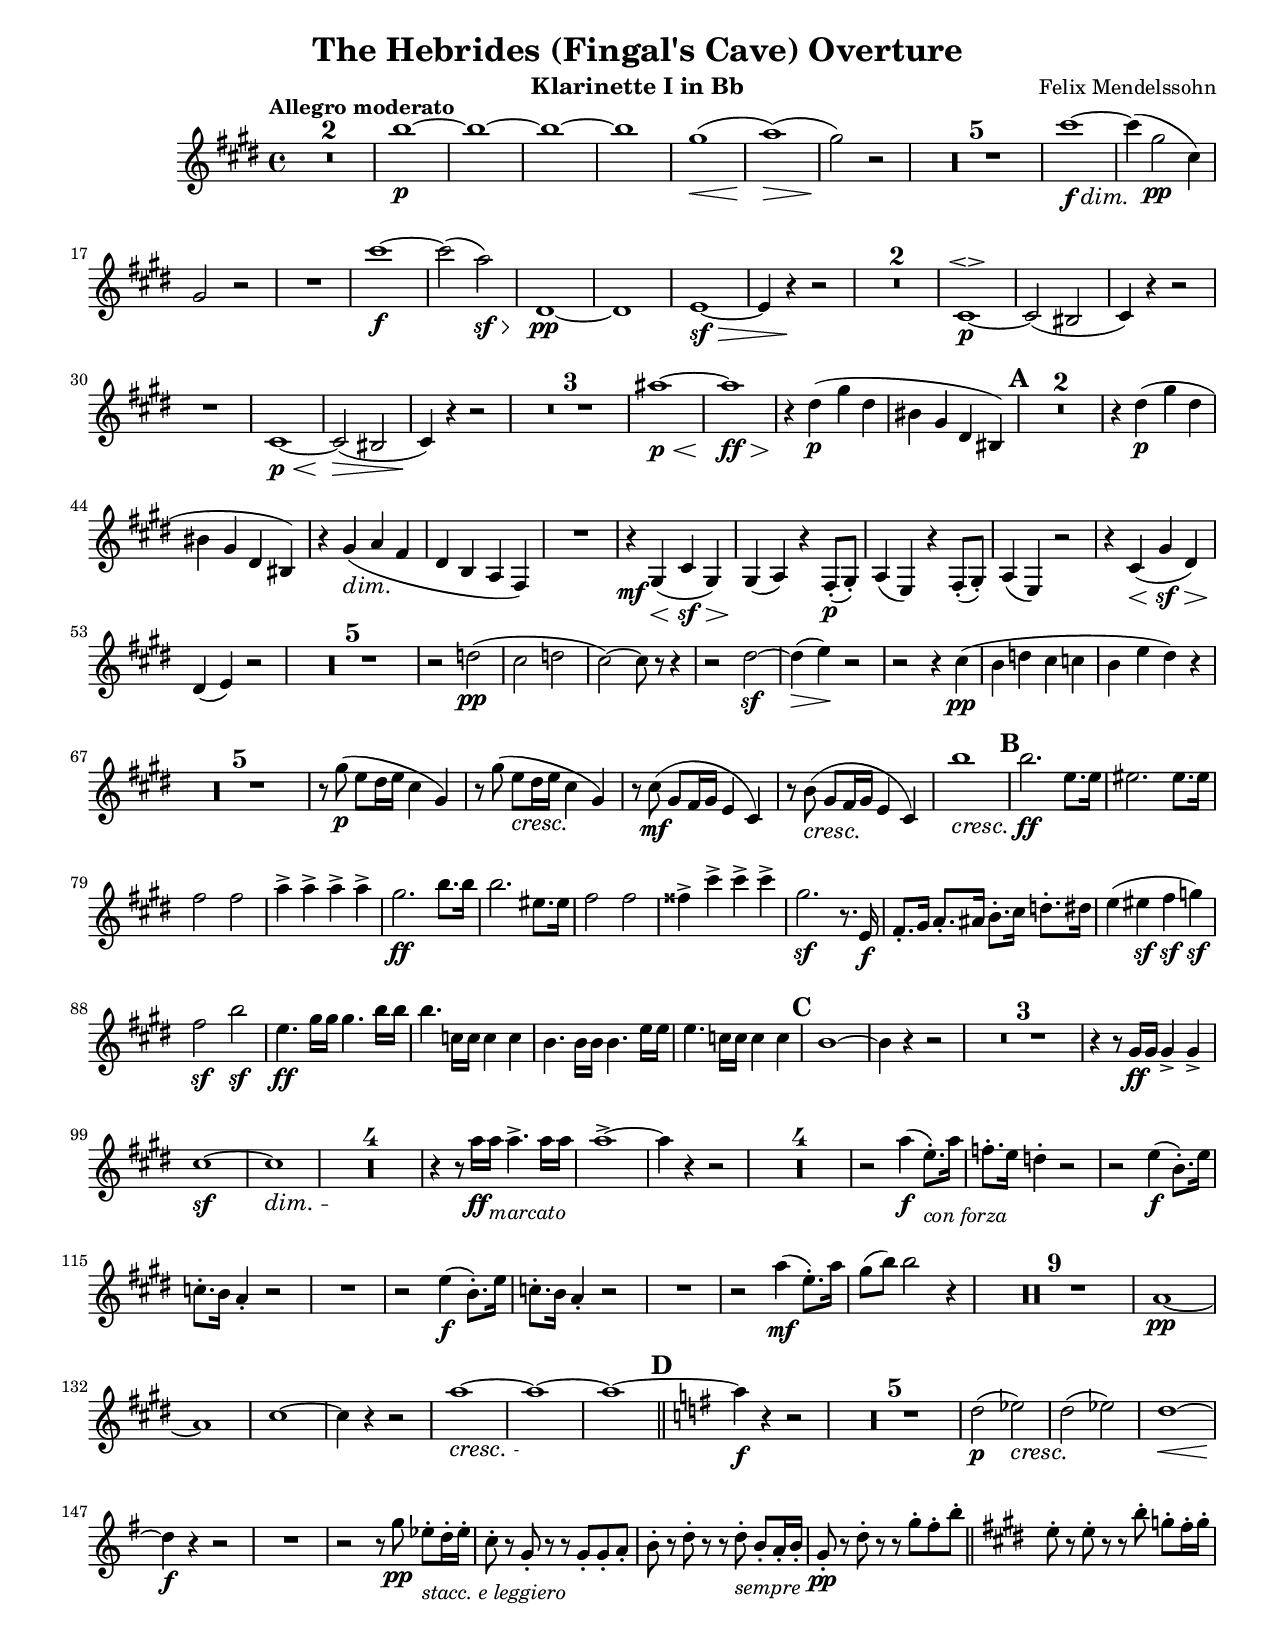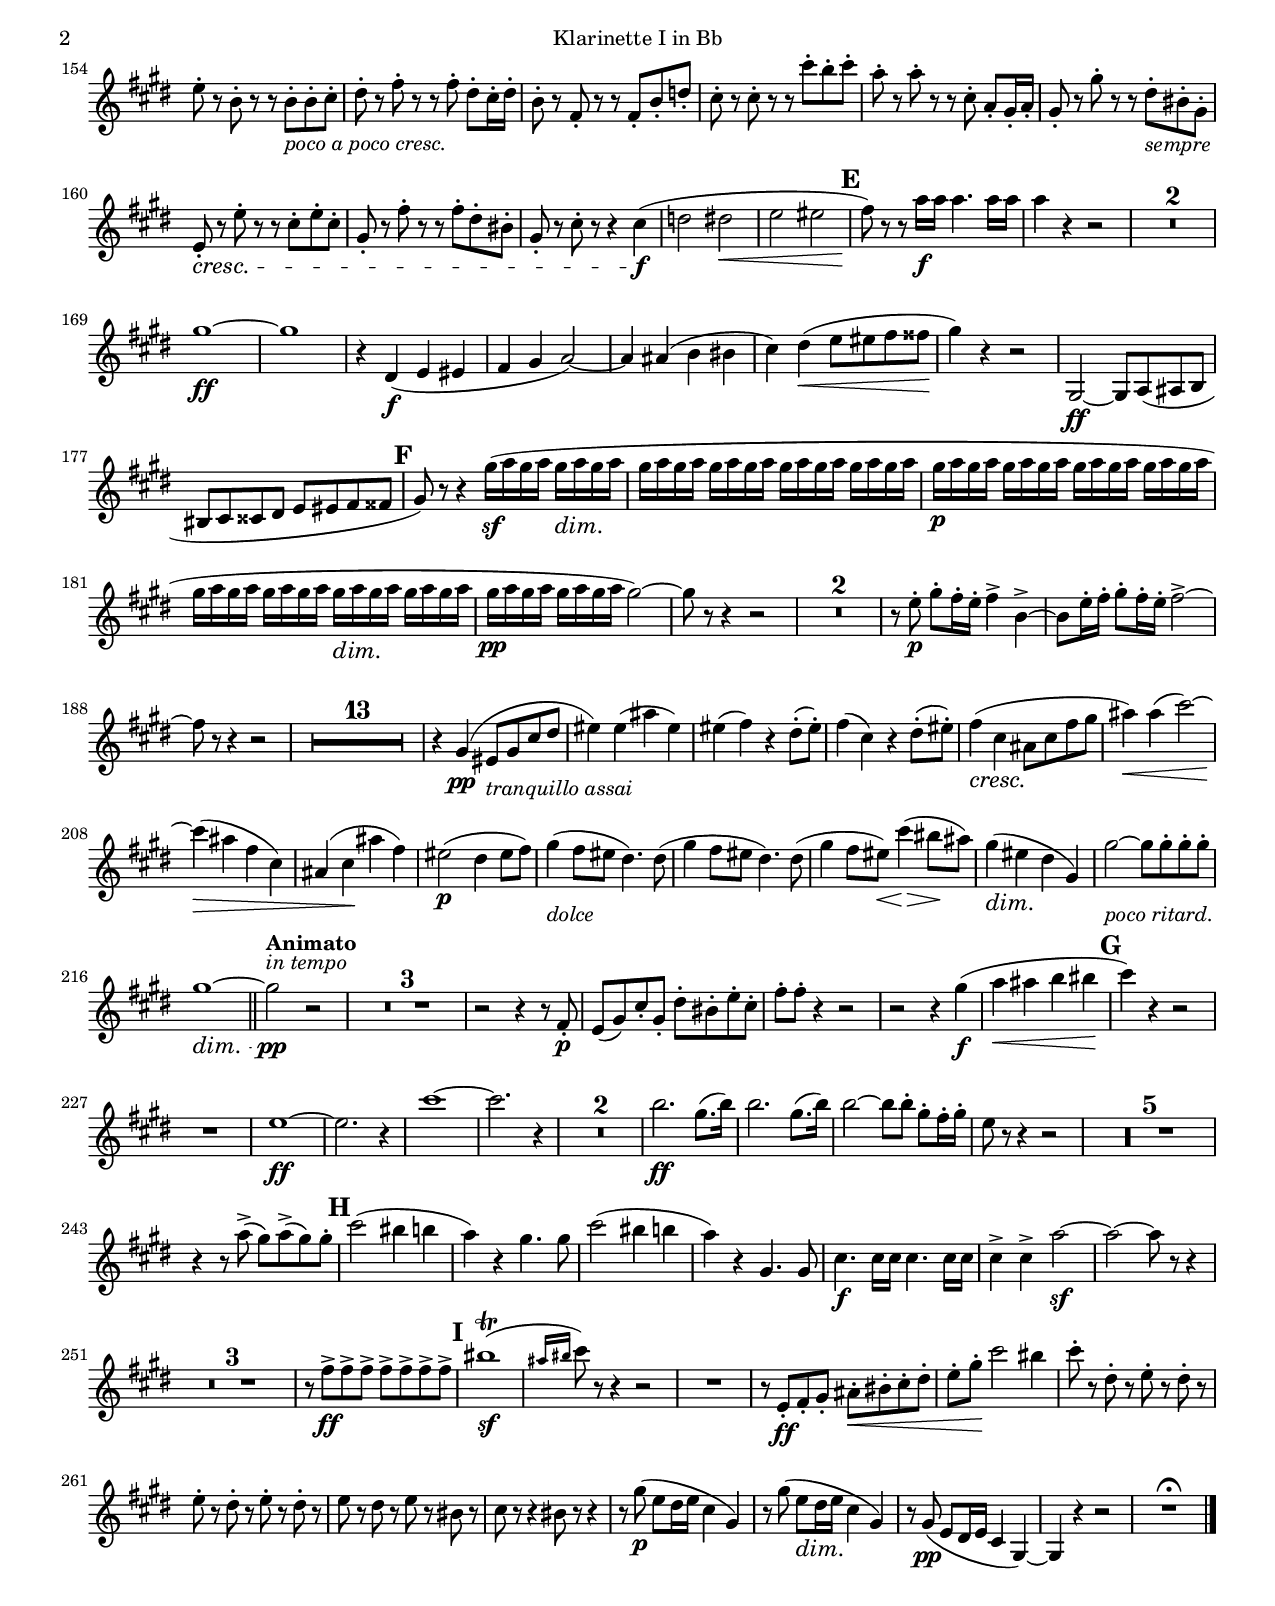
% This LilyPond file was generated by Rosegarden 16.00
\include "english.ly"
\version "2.18.2"
\header {
    composer = "Felix Mendelssohn"
    instrument = "Klarinette I in Bb"
    title = "The Hebrides (Fingal's Cave) Overture"
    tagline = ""
}
#(set-global-staff-size 18)
#(set-default-paper-size "letter")
\paper {
  system-system-spacing #'basic-distance = #14
}
\score {
    << % common
    \context Staff = "track 1" << 
        \set Score.skipBars = ##t
        %\set Staff.printKeyCancellation = ##f
        \context Voice = "voice 1" {
            \override Voice.TextScript #'padding = #2.0
            \override MultiMeasureRest #'expand-limit = 10
            \time 4/4
            \clef "treble"
            \transpose bf a {
            \key d \minor
            \tempo "Allegro moderato"
            R1*2
            c''' 1 \p ~
            c''' 1 ~
            c''' 1 ~
            c''' 1
            a'' 1 \< (
            bf'' 1 \> ) (
            a'' 2 \! ) r
            R1*5
            d''' 1 \f ~ \dim
            d''' 4 \! ( a'' 2 \pp d'' 4 )
            a' 2 r
            R1
            d''' 1 \f ~
            d''' 2 ( bf'' \sf \> )
            e' 1 \pp ~
            e' 1
            f' 1 \sf \> ~
            f' 4 r \! r2
            R1*2
            d' 1 \p ^\espressivo ~
            d' 2 \! ( cs'
            d' 4 ) r r2
            R1
            d' 1 \p \< ~
            d' 2 \> ( cs'
            d' 4 \! ) r r2
            R1*3
            b'' 1 \p \< ~
            b'' 1 \ff \>
            r4 \! e'' \p ( a'' e''
            cs'' 4 a' e' cs' )
            \mark \default %A
            R1*2
            r4 e'' \p ( a'' e''
            cs'' 4 a' e' cs' )
            r4 a' \dim ( bf' \! g'
            e' 4 c' bf g )
            R1
            r4 \mf a  \< ( d' \sf \> a )
            a 4 \! ( bf ) r g 8 -. \p ( a -. )
            bf 4 ( f ) r g 8 -. ( a -. )
            bf 4 ( f ) r2
            r4 d' \< ( a' \sf \> e' )
            e' 4 \! ( f' ) r2
            R1*5
            r2 ef'' \pp (
            d'' 2 ef''
            d'' 2 ) ~ d'' 8 r r4
            r2 e'' \sf ~
            e'' 4 \> ( f'' \! ) r2
            r2 r4 d'' \pp (
            c'' 4 ef'' d'' df''
            c'' 4 f'' e'' ) r
            R1*5
            r8 a'' \p ( f'' e'' 16 f'' d'' 4 a' )
            r8 a'' ( f'' \cresc e'' 16 \! f'' d'' 4 a' )
            r8 d'' \mf ( a' g' 16 a' f' 4 d' )
            r8 c'' \cresc ( a' \! g' 16 a' f' 4 d' )
            c''' 1 \cresc
            \mark \default %B
            c''' 2. \ff f'' 8. f'' 16
            fs'' 2. fs'' 8. fs'' 16
            g'' 2 g''
            bf'' 4 -> bf'' -> bf'' -> bf'' ->
            a'' 2. \ff c''' 8. c''' 16
            c''' 2. fs'' 8. fs'' 16
            g'' 2 g''
            gs'' 4 -> d''' -> d''' -> d''' ->
            a'' 2. \sf r8. f' 16 \f
            g' 8. -. a' 16 bf' 8. -. b' 16 c'' 8. -. d'' 16 ef'' 8. -. e'' 16
            f'' 4 ( fs'' \sf g'' \sf af'' \sf )
            g'' 2 \sf c''' \sf
            f'' 4. \ff a'' 16 a'' a'' 4. c''' 16 c'''
            c''' 4. df'' 16 df'' df'' 4 df''
            c'' 4. c'' 16 c'' c'' 4. f'' 16 f''
            f'' 4. df'' 16 df'' df'' 4 df''
            \mark \default %C
            c'' 1 ~
            c'' 4 r r2
            R1*3
            r4 r8 a' 16 \ff a' a' 4 -> a' ->
            d'' 1 \sf ~
            d'' 1 \dim
            R1*4 \!
            r4 r8 bf'' 16 \ff bf'' _\markup { \italic "marcato" } bf'' 4. -> bf'' 16 bf''
            bf'' 1 -> ~
            bf'' 4 r r2
            R1*4
            r2 bf'' 4 \f ( f'' 8. -. _\markup { \italic "con forza" } ) bf'' 16
            gf'' 8. -. f'' 16 ef'' 4 -. r2
            r2 f'' 4 \f ( c'' 8. -. ) f'' 16
            df'' 8. -. c'' 16 bf' 4 -. r2
            R1
            r2 f'' 4 \f ( c'' 8. -. ) f'' 16
            df'' 8. -. c'' 16 bf' 4 -. r2
            R1
            r2 bf'' 4 \mf ( f'' 8. -. ) bf'' 16
            a'' 8 ( c''' ) c''' 2 r4
            R1*9
            bf' 1 \pp ~
            bf' 1
            d'' 1 ~
            d'' 4 r r2
            bf'' 1 \cresc ~
            bf'' 1 \! ~
            bf'' 1 ~ \bar "||"
            \mark \default %D
            \key f \minor
            bf'' 4 \f r r2
            R1*5
            ef'' 2 \p ( ff'' \cresc )
            ef'' 2 \! ( ff'' )
            ef'' 1 \< ~
            ef'' 4 \f r r2
            R1
            r2 r8 af'' \pp ff'' -. _\markup { \italic "stacc. e leggiero" } ef'' 16 -. ff'' -.
            df'' 8 -. r af' -. r r af' -. af' -. bf' -.
            c'' 8 -. r ef'' -. r r ef'' -. _\markup { \italic "sempre" } c'' -. bf' 16 -. c'' -.
            af' 8 -. \pp r ef'' -. r r af'' -. g'' -. c''' -.  \bar "||"
            \key d \minor
            f'' 8 -. r f'' -. r r c''' -. af'' -. g'' 16 -. af'' -.
            f'' 8 -. r c'' -. r r c'' -. _\markup { \italic "poco a poco cresc." } c'' -. d'' -.
            e'' 8 -. r g'' -. r r g'' -. e'' -. d'' 16 -. e'' -.
            c'' 8 -. r g' -. r r g' -. c'' -. ef'' -.
            d'' 8 -. r d'' -. r r d''' -. c''' -. d''' -.
            bf'' 8 -. r bf'' -. r r d'' -. bf' -. a' 16 -. bf' -.
            a' 8 -. r a'' -. r r e'' -. _\markup { \italic "sempre" } cs'' -. a' -.
            f' 8 -. \cresc r f'' -. r r d'' -. f'' -. d'' -.
            a' 8 -. r g'' -. r r g'' -. e'' -. cs'' -.
            a' 8 -. r d'' -. r r4 d'' \f (
            ef'' 2 e'' \<
            f'' 2 fs''
            \mark \default %E
            g'' 8 \! ) r r bf'' 16 \f bf'' bf'' 4. bf'' 16 bf''
            bf'' 4 r r2
            R1*2
            a'' 1 \ff ~
            a'' 1
            r4 e' \f ( f' fs'
            g' 4 a' bf' 2 ) ~
            bf' 4 b' ( c'' cs''
            d'' 4 ) e'' \< ( f'' 8 fs'' g'' gs''
            a'' 4 \! ) r r2
            a 2 \ff ~ a 8 bf ( b c'
            cs' 8 d' ds' e' f' fs' g' gs'
            \mark \default %F
            a' 8 ) r r4 a'' 16 \sf ( bf'' a'' bf'' a'' \dim bf'' \! a'' bf''
            a'' 16 bf'' a'' bf'' a'' bf'' a'' bf'' a'' bf'' a'' bf'' a'' bf'' a'' bf''
            a'' 16 \p bf'' a'' bf'' a'' bf'' a'' bf'' a'' bf'' a'' bf'' a'' bf'' a'' bf''
            a'' 16 bf'' a'' bf'' a'' bf'' a'' bf'' a'' \dim bf'' \! a'' bf'' a'' bf'' a'' bf''
            a'' 16 \pp bf'' a'' bf'' a'' bf'' a'' bf'' a'' 2 ) ~
            a'' 8 r r4 r2
            R1*2
            r8 f'' -. \p a'' -. g'' 16 -. f'' -. g'' 4 -> c'' -> ~
            c'' 8 f'' 16 -. g'' -. a'' 8 -. g'' 16 -. f'' -. g'' 2 -> ~
            g'' 8 r r4 r2
            R1*13
            r4 a' \pp ( fs' 8 _\markup { \italic "tranquillo assai" } a' d'' e''
            fs'' 4 ) fs'' ( b'' fs'' )
            fs'' 4 ( g'' ) r e'' 8 -. ( fs'' -. )
            g'' 4 ( d'' ) r e'' 8 -. ( fs'' -. )
            g'' 4 \cresc ( d'' \! b' 8 d'' g'' a''
            b'' 4 \< ) b'' ( d''' 2 ) ~
            d''' 4 \> ( b'' g'' d'' )
            b' 4 ( d'' \! b'' g'' )
            fs'' 2 \p ( e'' 4 fs'' 8 g'' )
            a'' 4 _\markup { \italic "dolce" } ( g'' 8 fs'' e'' 4. ) e'' 8 (
            a'' 4 g'' 8 fs'' e'' 4. ) e'' 8 (
            a'' 4 g'' 8 fs'' \< ) d''' 4 \> ( cs''' 8 \! b'' )
            a'' 4 \dim ( fs'' \! e'' a' )
            a'' 2 _\markup { \italic "poco ritard." } ~ a'' 8 a'' -. a'' -. a'' -.
            a'' 1 \dim ~ \bar "||"
            \tempo "Animato"
            a'' 2 \pp ^\markup { \italic "in tempo" } r
            R1*3
            r2 r4 r8 g' \p -.
            f' 8 ( a' ) d'' -. a' -. e'' -. cs'' -. f'' -. d'' -.
            g'' 8 -. g'' -. r4 r2
            r2 r4 a'' \f (
            bf'' 4 \< b'' c''' cs''' \!
            \mark \default %G
            d''' 4 ) r r2
            R1
            f'' 1 \ff ~
            f'' 2. r4
            d''' 1 ~
            d''' 2. r4
            R1*2
            c''' 2. \ff a'' 8. ( c''' 16 )
            c''' 2. a'' 8. ( c''' 16 )
            c''' 2 ~ c''' 8 c''' -. a'' -. g'' 16 -. a'' -.
            f'' 8 r r4 r2
            R1*5
            r4 r8 bf'' -> ( a'' ) bf'' -> ( a'' ) a'' -.
            \mark \default %H
            d''' 2 ( cs''' 4 c'''
            bf'' 4 ) r a'' 4. a'' 8
            d''' 2 ( cs''' 4 c'''
            bf'' 4 ) r a' 4. a' 8
            d'' 4. \f d'' 16 d'' d'' 4. d'' 16 d''
            d'' 4 -> d'' -> bf'' 2 \sf ~
            bf'' 2 ~ bf'' 8 r r4
            R1*3
            r8 g'' -> \ff g'' -> g'' -> g'' -> g'' -> g'' -> g'' ->
            \mark \markup { \bold "I" }
            cs''' 1 \sf \trill ( \grace { b'' 16 cs''' }
            d''' 8 ) r r4 r2
            R1
            r8 f' -. \ff g' -. a' -. b' -. \< cs'' -. d'' -. e'' -.
            f'' 8 -. a'' -. \! d''' 2 cs''' 4
            d''' 8 -. r e'' -. r f'' -. r e'' -. r
            f'' 8 -. r e'' -. r f'' -. r e'' -. r
            f'' 8 r e'' r f'' r cs'' r
            d'' 8 r r4 cs'' 8 r r4
            r8 a'' \p ( f'' e'' 16 f'' d'' 4 a' )
            r8 a'' ( f'' \dim e'' 16 \! f'' d'' 4 a' )
            r8 a' \pp ( f' e' 16 f' d' 4 a ) ~
            a 4 r r2
            R1 \fermataMarkup
            \bar "|."
            } %transpose
        } % Voice
    >> % Staff (final) ends
>> % notes
\layout {
    indent = 2.0\cm
    short-indent = 0.5\cm
    \context { \Score
      %\remove "Bar_number_engraver"
      %\override SpacingSpanner #'base-shortest-duration = #(ly:make-moment 1 10)
    }
}
} % score
